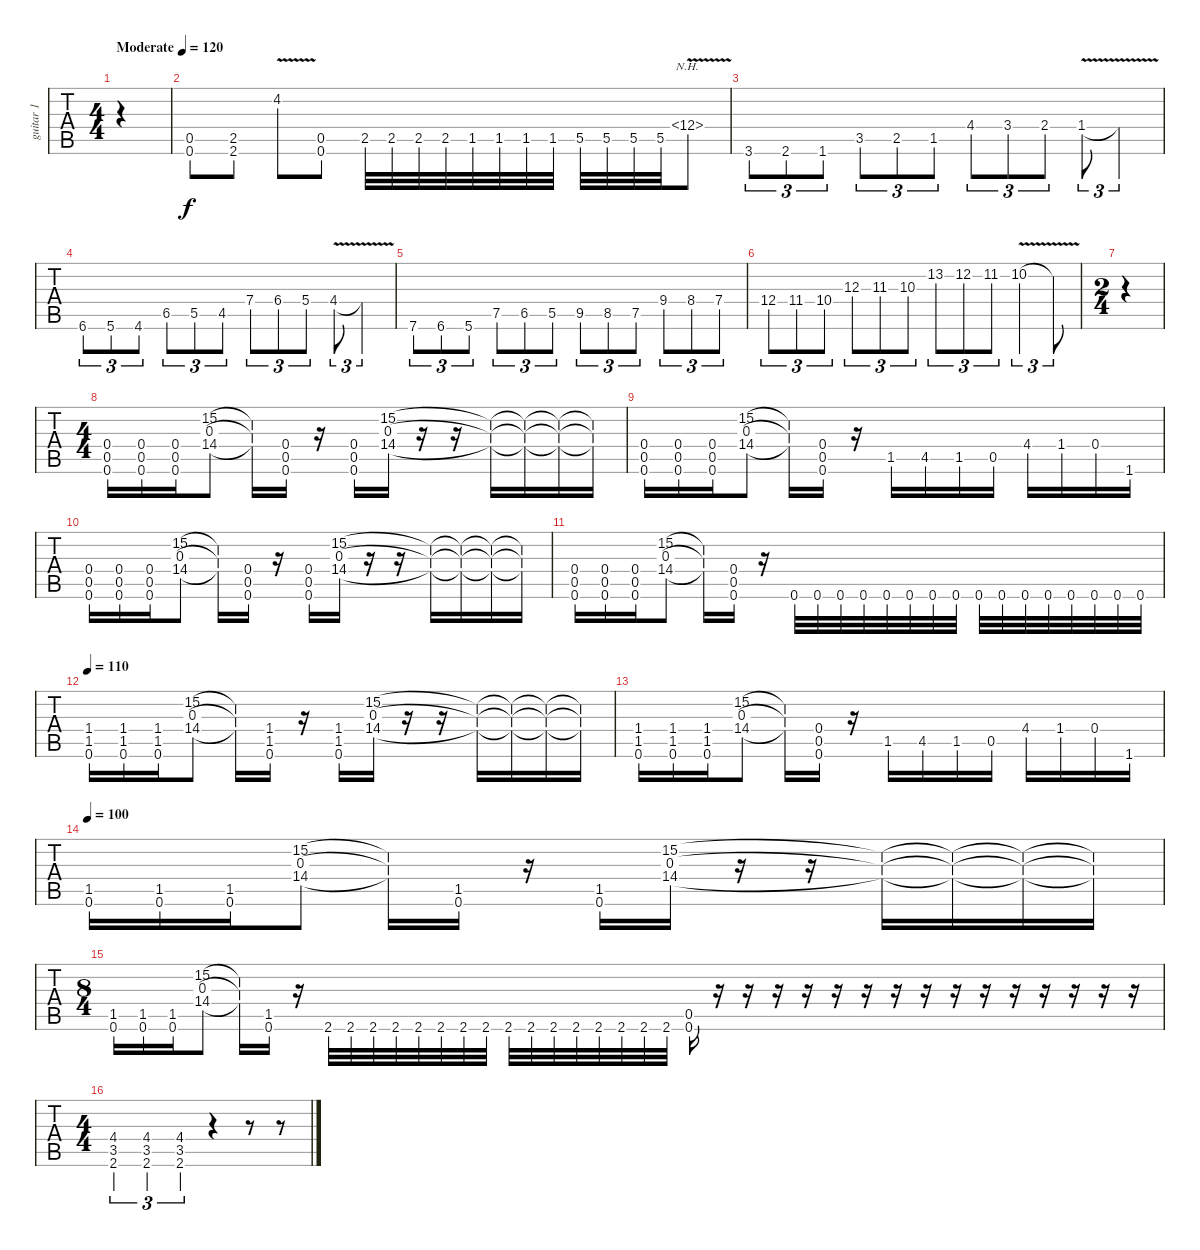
\track ("guitar 1" "guitar 1") {instrument electricguitarclean}
\staff {tabs}
\tuning (B3 G3 D3 A2 E2 A1) {hide}
\ts (4 4)
\tempo (120 "Moderate")
\clef f4
\ks c
|
(0.5{st} 0.6{st}).8 (2.5{st} 2.6{st}).8 4.2{v st}.8 (0.5{st} 0.6{st}).8 2.5.32 2.5.32 2.5.32 2.5.32 1.5.32 1.5.32 1.5.32 1.5.32 5.5.32 5.5.32 5.5.32 5.5.32 1.4{nh v}.8 |
3.6{st}.8{tu (3 2)} 2.6{st}.8{tu (3 2)} 1.6{st}.8{tu (3 2)} 3.5{st}.8{tu (3 2)} 2.5{st}.8{tu (3 2)} 1.5{st}.8{tu (3 2)} 4.4{st}.8{tu (3 2)} 3.4{st}.8{tu (3 2)} 2.4{st}.8{tu (3 2)} 1.4{v}.8{tu (3 2)} 1.4{t}.4{tu (3 2)} |
6.6{st}.8{tu (3 2)} 5.6{st}.8{tu (3 2)} 4.6{st}.8{tu (3 2)} 6.5{st}.8{tu (3 2)} 5.5{st}.8{tu (3 2)} 4.5{st}.8{tu (3 2)} 7.4{st}.8{tu (3 2)} 6.4{st}.8{tu (3 2)} 5.4{st}.8{tu (3 2)} 4.4{v}.8{tu (3 2)} 4.4{t}.4{tu (3 2)} |
7.6.8{tu (3 2)} 6.6.8{tu (3 2)} 5.6.8{tu (3 2)} 7.5.8{tu (3 2)} 6.5.8{tu (3 2)} 5.5.8{tu (3 2)} 9.5.8{tu (3 2)} 8.5.8{tu (3 2)} 7.5.8{tu (3 2)} 9.4.8{tu (3 2)} 8.4.8{tu (3 2)} 7.4.8{tu (3 2)} |
12.4.8{tu (3 2)} 11.4.8{tu (3 2)} 10.4.8{tu (3 2)} 12.3.8{tu (3 2)} 11.3.8{tu (3 2)} 10.3.8{tu (3 2)} 13.2.8{tu (3 2)} 12.2.8{tu (3 2)} 11.2.8{tu (3 2)} 10.2{v}.4{tu (3 2)} 10.2{t}.8{tu (3 2)} |
\ts (2 4)
|
\ts (4 4)
(0.4 0.5 0.6).16{instrument distortionguitar} (0.4 0.5 0.6).16 (0.4 0.5 0.6).16 (15.2 0.3 14.4).8 (15.2{t} 0.3{t} 14.4{t}).16 (0.4 0.5 0.6).16 r.16 (0.4 0.5 0.6).16 (15.2 0.3 14.4).16 r.16 r.16 (15.2{t} 0.3{t} 14.4{t}).16 (15.2{t} 0.3{t} 14.4{t}).16 (15.2{t} 0.3{t} 14.4{t}).16 (15.2{t} 0.3{t} 14.4{t}).16 |
(0.4 0.5 0.6).16 (0.4 0.5 0.6).16 (0.4 0.5 0.6).16 (15.2 0.3 14.4).8 (15.2{t} 0.3{t} 14.4{t}).16 (0.4 0.5 0.6).16 r.16 1.5.16 4.5.16 1.5.16 0.5.16 4.4.16 1.4.16 0.4.16 1.6.16 |
(0.4 0.5 0.6).16 (0.4 0.5 0.6).16 (0.4 0.5 0.6).16 (15.2 0.3 14.4).8 (15.2{t} 0.3{t} 14.4{t}).16 (0.4 0.5 0.6).16 r.16 (0.4 0.5 0.6).16 (15.2 0.3 14.4).16 r.16 r.16 (15.2{t} 0.3{t} 14.4{t}).16 (15.2{t} 0.3{t} 14.4{t}).16 (15.2{t} 0.3{t} 14.4{t}).16 (15.2{t} 0.3{t} 14.4{t}).16 |
(0.4 0.5 0.6).16 (0.4 0.5 0.6).16 (0.4 0.5 0.6).16 (15.2 0.3 14.4).8 (15.2{t} 0.3{t} 14.4{t}).16 (0.4 0.5 0.6).16 r.16 0.6.32 0.6.32 0.6.32 0.6.32 0.6.32 0.6.32 0.6.32 0.6.32 0.6.32 0.6.32 0.6.32 0.6.32 0.6.32 0.6.32 0.6.32 0.6.32 |
\tempo 110
(1.4 1.5 0.6).16 (1.4 1.5 0.6).16 (1.4 1.5 0.6).16 (15.2 0.3 14.4).8 (15.2{t} 0.3{t} 14.4{t}).16 (1.4 1.5 0.6).16 r.16 (1.4 1.5 0.6).16 (15.2 0.3 14.4).16 r.16 r.16 (15.2{t} 0.3{t} 14.4{t}).16 (15.2{t} 0.3{t} 14.4{t}).16 (15.2{t} 0.3{t} 14.4{t}).16 (15.2{t} 0.3{t} 14.4{t}).16 |
(1.4 1.5 0.6).16 (1.4 1.5 0.6).16 (1.4 1.5 0.6).16 (15.2 0.3 14.4).8 (15.2{t} 0.3{t} 14.4{t}).16 (0.4 0.5 0.6).16 r.16 1.5.16 4.5.16 1.5.16 0.5.16 4.4.16 1.4.16 0.4.16 1.6.16 |
\tempo 100
(1.5 0.6).16 (1.5 0.6).16 (1.5 0.6).16 (15.2 0.3 14.4).8 (15.2{t} 0.3{t} 14.4{t}).16 (1.5 0.6).16 r.16 (1.5 0.6).16 (15.2 0.3 14.4).16 r.16 r.16 (15.2{t} 0.3{t} 14.4{t}).16 (15.2{t} 0.3{t} 14.4{t}).16 (15.2{t} 0.3{t} 14.4{t}).16 (15.2{t} 0.3{t} 14.4{t}).16 |
\ts (8 4)
(1.5 0.6).16 (1.5 0.6).16 (1.5 0.6).16 (15.2 0.3 14.4).8 (15.2{t} 0.3{t} 14.4{t}).16 (1.5 0.6).16 r.16 2.6.32 2.6.32 2.6.32 2.6.32 2.6.32 2.6.32 2.6.32 2.6.32 2.6.32 2.6.32 2.6.32 2.6.32 2.6.32 2.6.32 2.6.32 2.6.32 (0.5 0.6).16 r.16 r.16 r.16 r.16 r.16 r.16 r.16 r.16 r.16 r.16 r.16 r.16 r.16 r.16 r.16 |
\ts (4 4)
(4.4 3.5 2.6).4{tu (3 2)} (4.4 3.5 2.6).4{tu (3 2)} (4.4 3.5 2.6).4{tu (3 2)} r.4 r.8 r.8
